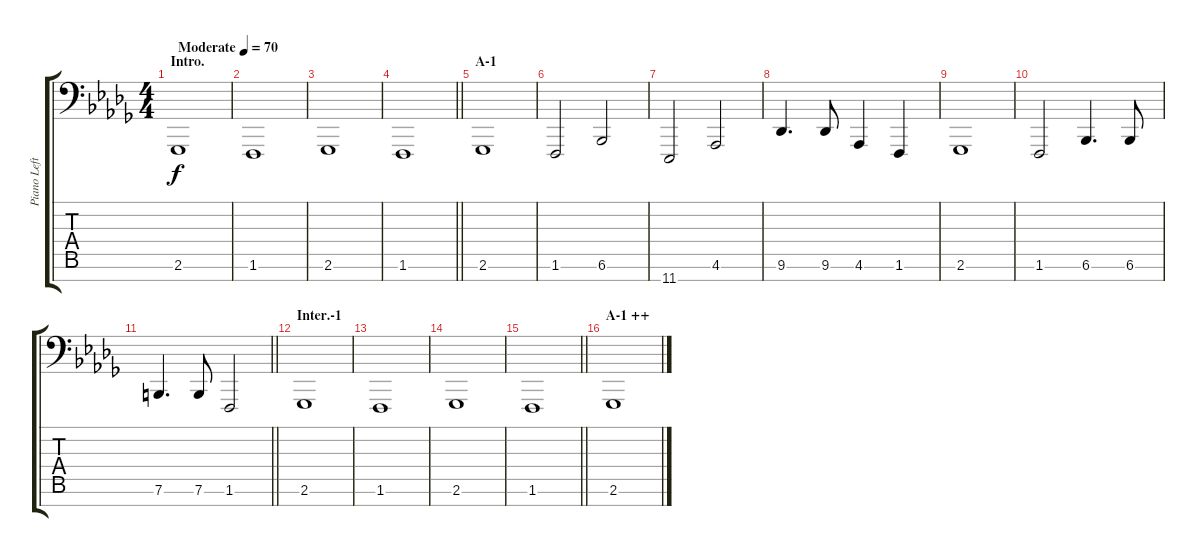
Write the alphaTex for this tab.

\track ("Piano Left (Kotobuki Tsumugi)" "Piano Left") {instrument acousticgrandpiano}
\staff {score tabs}
\tuning (E4 B3 G3 D3 A2 E1 E0) {hide}
\ts (4 4)
\section ("" "Intro.")
\tempo (70 "Moderate")
\clef f4
\ks db
2.6.1{dy f instrument acousticgrandpiano} |
1.6.1 |
2.6.1 |
\barLineRight lightlight
1.6.1 |
\section ("" "A-1")
2.6.1 |
1.6.2 6.6.2 |
11.7.2 4.6.2 |
9.6.4{d} 9.6.8 4.6.4 1.6.4 |
2.6.1 |
1.6.2 6.6.4{d} 6.6.8 |
\barLineRight lightlight
7.6.4{d} 7.6.8 1.6.2 |
\section ("" "Inter.-1")
2.6.1 |
1.6.1 |
2.6.1 |
\barLineRight lightlight
1.6.1 |
\section ("" "A-1 ++")
2.6.1
